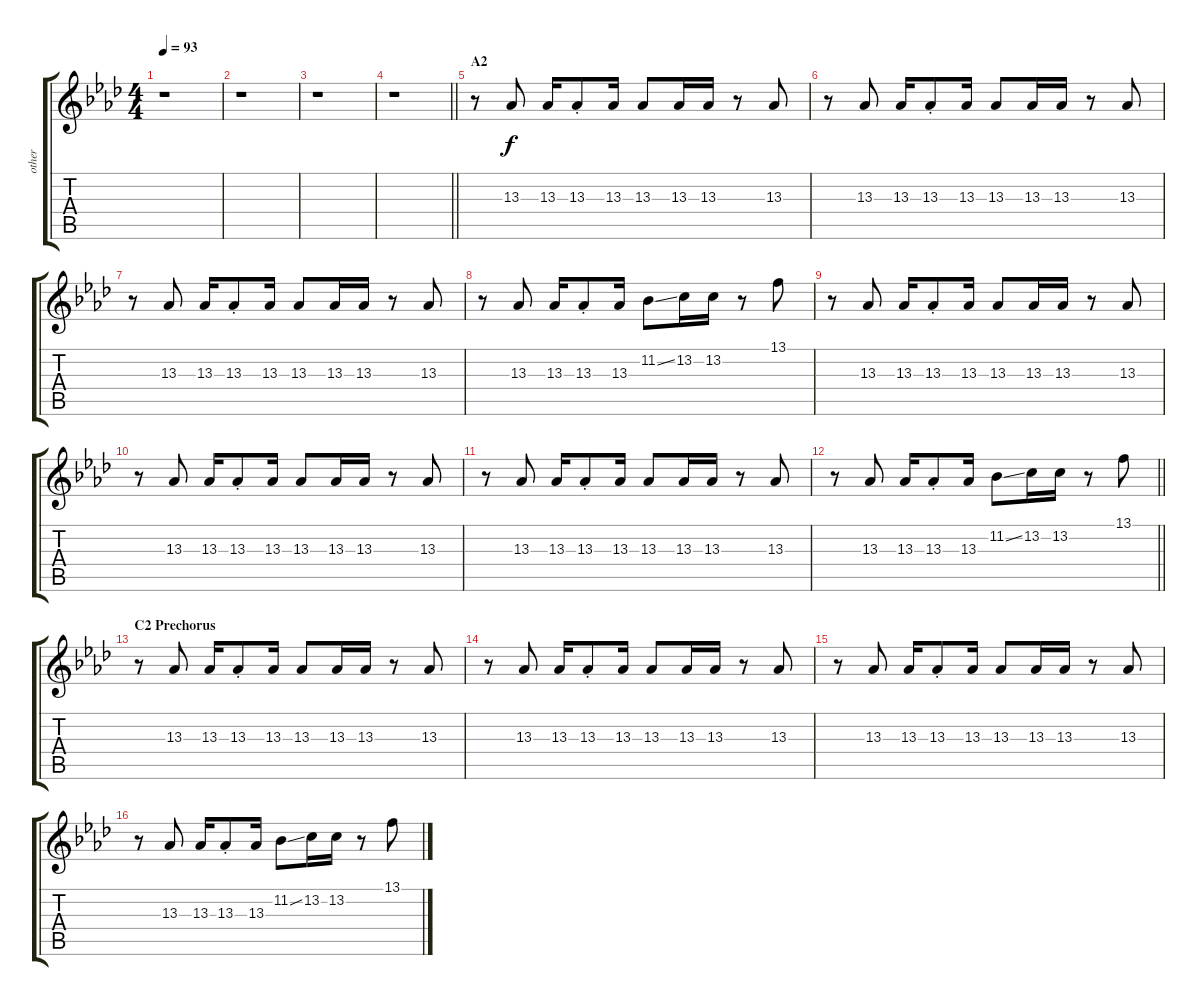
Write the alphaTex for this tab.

\track ("other" "other") {instrument pad3polysynth}
\staff {score tabs}
\tuning (E4 B3 G3 D3 A2 E2) {hide}
\ts (4 4)
\tempo 93
\clef g2
\ks fminor
r.1{dy f} |
r.1 |
r.1 |
\barLineRight lightlight
r.1 |
\section ("" "A2")
r.8 13.3.8 13.3.16 13.3{st}.8 13.3.16 13.3.8 13.3.16 13.3.16 r.8 13.3.8 |
r.8 13.3.8 13.3.16 13.3{st}.8 13.3.16 13.3.8 13.3.16 13.3.16 r.8 13.3.8 |
r.8 13.3.8 13.3.16 13.3{st}.8 13.3.16 13.3.8 13.3.16 13.3.16 r.8 13.3.8 |
r.8 13.3.8 13.3.16 13.3{st}.8 13.3.16 11.2{ss}.8 13.2.16 13.2.16 r.8 13.1.8 |
r.8 13.3.8 13.3.16 13.3{st}.8 13.3.16 13.3.8 13.3.16 13.3.16 r.8 13.3.8 |
r.8 13.3.8 13.3.16 13.3{st}.8 13.3.16 13.3.8 13.3.16 13.3.16 r.8 13.3.8 |
r.8 13.3.8 13.3.16 13.3{st}.8 13.3.16 13.3.8 13.3.16 13.3.16 r.8 13.3.8 |
\barLineRight lightlight
r.8 13.3.8 13.3.16 13.3{st}.8 13.3.16 11.2{ss}.8 13.2.16 13.2.16 r.8 13.1.8 |
\section ("" "C2 Prechorus")
r.8 13.3.8 13.3.16 13.3{st}.8 13.3.16 13.3.8 13.3.16 13.3.16 r.8 13.3.8 |
r.8 13.3.8 13.3.16 13.3{st}.8 13.3.16 13.3.8 13.3.16 13.3.16 r.8 13.3.8 |
r.8 13.3.8 13.3.16 13.3{st}.8 13.3.16 13.3.8 13.3.16 13.3.16 r.8 13.3.8 |
r.8 13.3.8 13.3.16 13.3{st}.8 13.3.16 11.2{ss}.8 13.2.16 13.2.16 r.8 13.1.8
